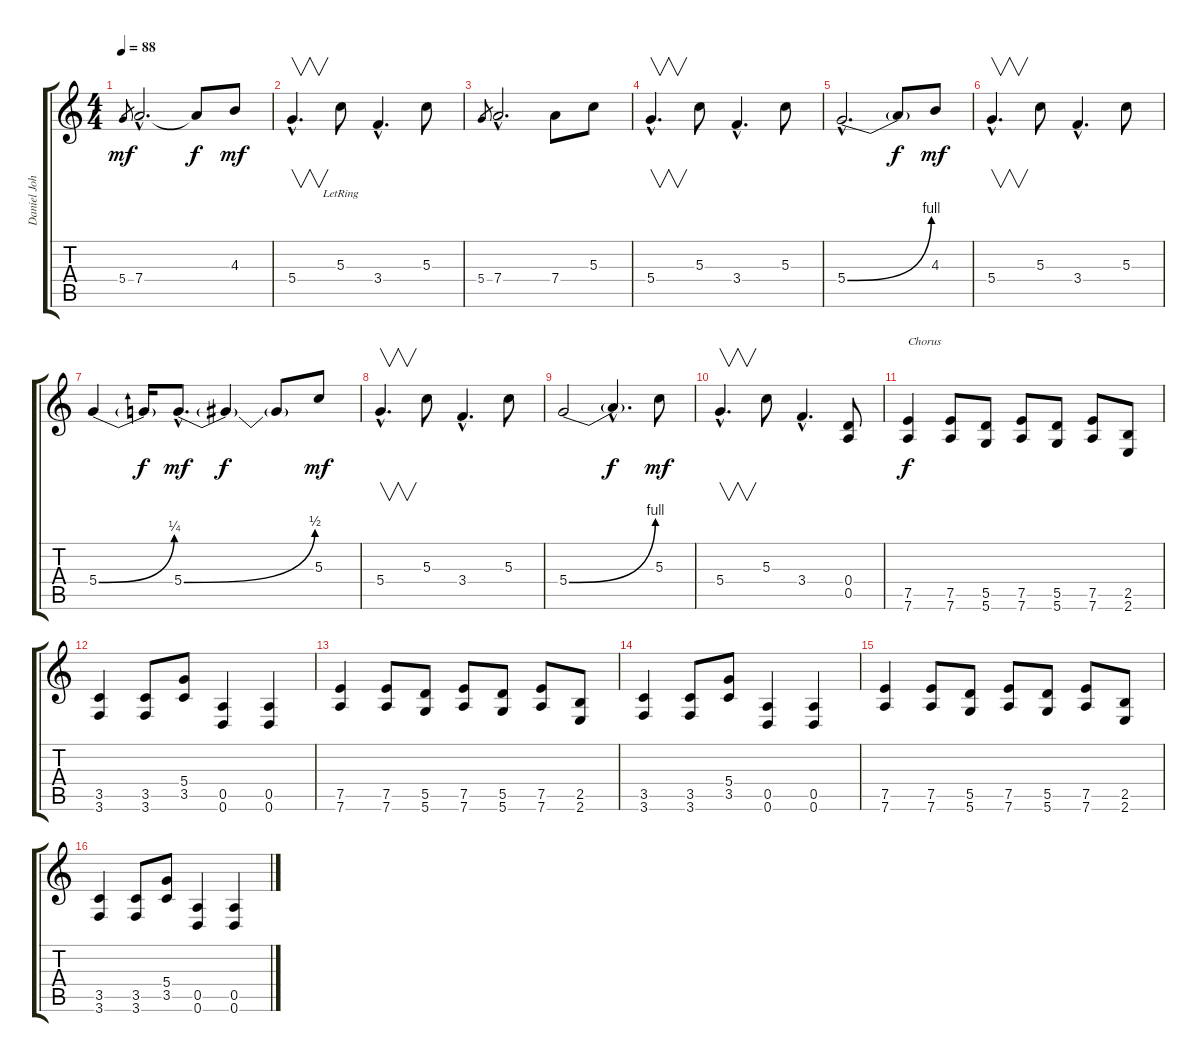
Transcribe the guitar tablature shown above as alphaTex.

\track ("Daniel Johns (Gtr 1)" "Daniel Joh") {instrument distortionguitar}
\staff {score tabs}
\tuning (E4 B3 G3 D3 A2 D2) {hide}
\ts (4 4)
\tempo 88
\clef g2
\ks c
5.4.8{gr dy mf} 7.4{hac}.2{d} 7.4{t}.8{dy f} 4.3.8{dy mf} |
5.4{hac}.4{v d} 5.3{lr}.8 3.4{hac}.4{d} 5.3.8 |
5.4.8{gr} 7.4{hac}.2{d} 7.4.8 5.3.8 |
5.4{hac}.4{v d} 5.3.8 3.4{hac}.4{d} 5.3.8 |
5.4{be (bend 0 0 60 4) hac}.2{d} 5.4{t}.8{dy f} 4.3.8{dy mf} |
5.4{hac}.4{v d} 5.3.8 3.4{hac}.4{d} 5.3.8 |
5.4{be (bend 0 0 60 1)}.4 5.4{t}.16{dy f} 5.4{be (bend 0 0 60 2) hac}.8{d dy mf} 5.4{t}.4{dy f} 5.4{t}.8 5.3.8{dy mf} |
5.4{hac}.4{v d} 5.3.8 3.4{hac}.4{d} 5.3.8 |
5.4{be (bend 0 0 60 4)}.2 5.4{hac t}.4{d dy f} 5.3.8{dy mf} |
5.4{hac}.4{v d} 5.3.8 3.4{hac}.4{d} (0.4 0.5).8 |
(7.5 7.6).4{txt "Chorus" dy f} (7.5 7.6).8 (5.5 5.6).8 (7.5 7.6).8 (5.5 5.6).8 (7.5 7.6).8 (2.5 2.6).8 |
(3.5 3.6).4 (3.5 3.6).8 (5.4 3.5).8 (0.5 0.6).4 (0.5 0.6).4 |
(7.5 7.6).4 (7.5 7.6).8 (5.5 5.6).8 (7.5 7.6).8 (5.5 5.6).8 (7.5 7.6).8 (2.5 2.6).8 |
(3.5 3.6).4 (3.5 3.6).8 (5.4 3.5).8 (0.5 0.6).4 (0.5 0.6).4 |
(7.5 7.6).4 (7.5 7.6).8 (5.5 5.6).8 (7.5 7.6).8 (5.5 5.6).8 (7.5 7.6).8 (2.5 2.6).8 |
(3.5 3.6).4 (3.5 3.6).8 (5.4 3.5).8 (0.5 0.6).4 (0.5 0.6).4
